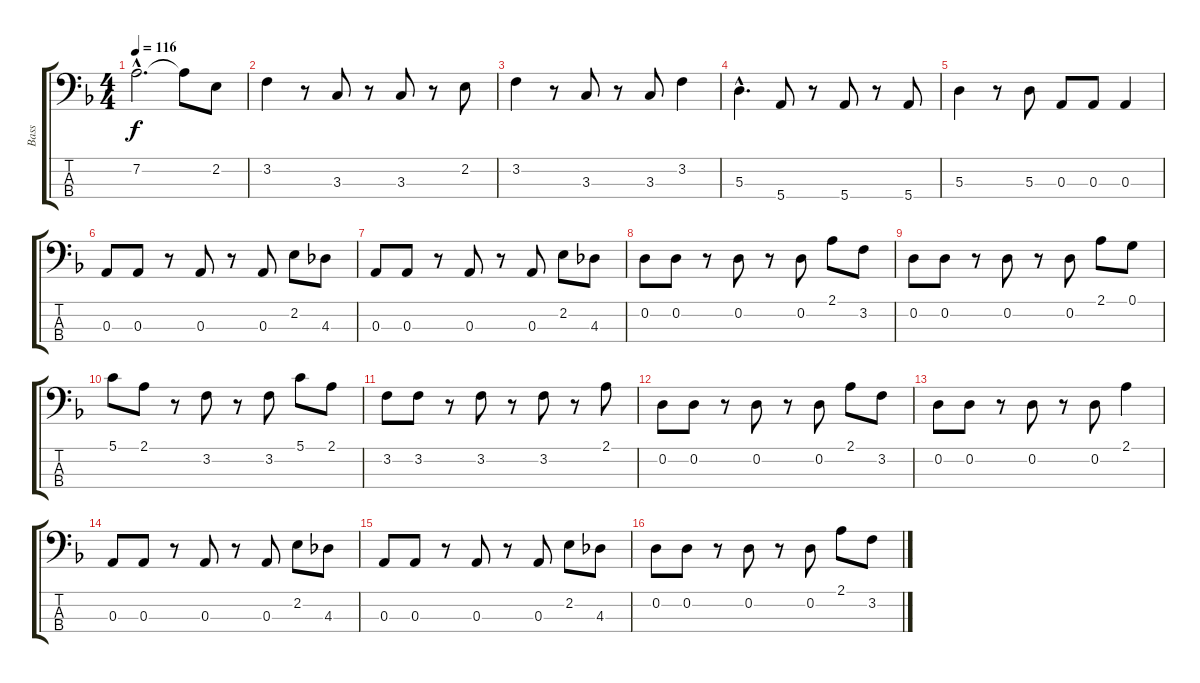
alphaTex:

\track ("Bass" "Bass") {instrument electricbassfinger}
\staff {score tabs}
\tuning (G2 D2 A1 E1) {hide}
\ts (4 4)
\tempo 116
\clef f4
\ks dminor
7.2{hac t}.2{d dy f} 7.2{t}.8 2.2.8 |
3.2.4 r.8 3.3.8 r.8 3.3.8 r.8 2.2.8 |
3.2.4 r.8 3.3.8 r.8 3.3.8 3.2.4 |
5.3{hac}.4{d} 5.4.8 r.8 5.4.8 r.8 5.4.8 |
5.3.4 r.8 5.3.8 0.3.8 0.3.8 0.3.4 |
0.3.8 0.3.8 r.8 0.3.8 r.8 0.3.8 2.2.8 4.3.8 |
0.3.8 0.3.8 r.8 0.3.8 r.8 0.3.8 2.2.8 4.3.8 |
0.2.8 0.2.8 r.8 0.2.8 r.8 0.2.8 2.1.8 3.2.8 |
0.2.8 0.2.8 r.8 0.2.8 r.8 0.2.8 2.1.8 0.1.8 |
5.1.8 2.1.8 r.8 3.2.8 r.8 3.2.8 5.1.8 2.1.8 |
3.2.8 3.2.8 r.8 3.2.8 r.8 3.2.8 r.8 2.1.8 |
0.2.8 0.2.8 r.8 0.2.8 r.8 0.2.8 2.1.8 3.2.8 |
0.2.8 0.2.8 r.8 0.2.8 r.8 0.2.8 2.1.4 |
0.3.8 0.3.8 r.8 0.3.8 r.8 0.3.8 2.2.8 4.3.8 |
0.3.8 0.3.8 r.8 0.3.8 r.8 0.3.8 2.2.8 4.3.8 |
0.2.8 0.2.8 r.8 0.2.8 r.8 0.2.8 2.1.8 3.2.8
